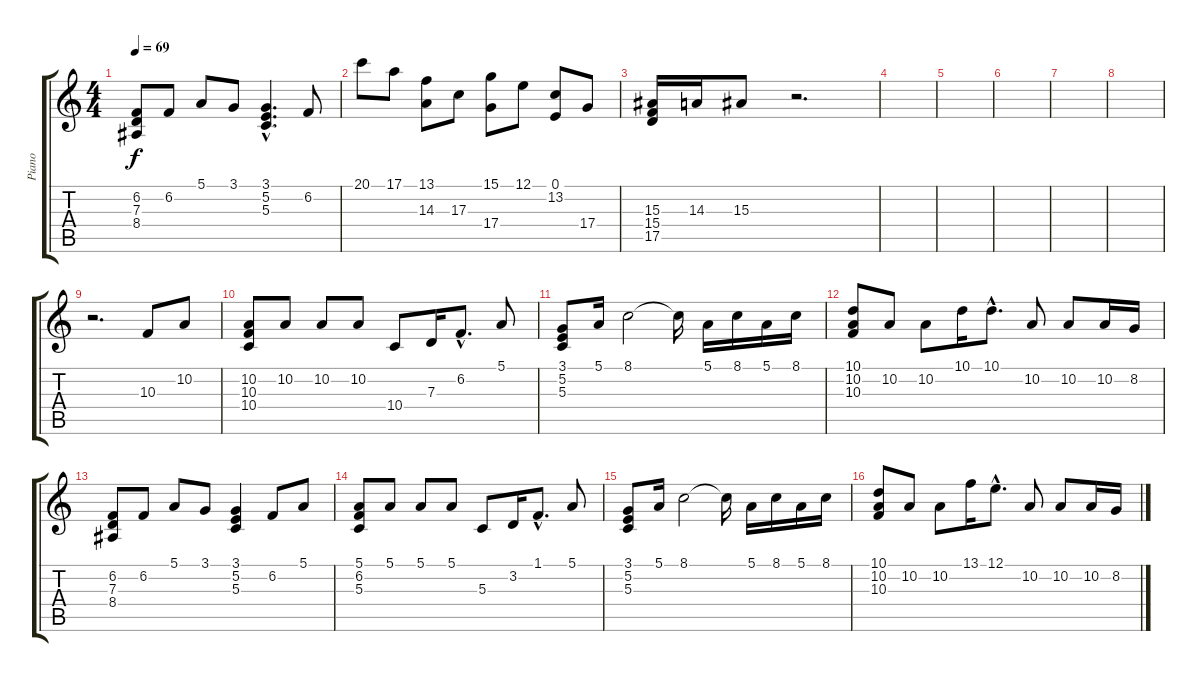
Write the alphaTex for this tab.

\track ("Piano" "Piano") {instrument acousticgrandpiano}
\staff {score tabs}
\tuning (E4 B3 G3 D3 A2 E2) {hide}
\ts (4 4)
\tempo 69
\clef g2
\ks c
(6.2 7.3 8.4).8{dy f} 6.2.8 5.1.8 3.1.8 (3.1{hac} 5.2{hac} 5.3{hac}).4{d} 6.2.8 |
20.1.8{instrument acousticgrandpiano} 17.1.8 (13.1 14.3).8 17.3.8 (15.1 17.4).8 12.1.8 (0.1 13.2).8 17.4.8 |
(15.3 15.4 17.5).16 14.3.16 15.3.8 r.2{d} |
|
|
|
|
|
r.2{d} 10.3.8{instrument acousticgrandpiano} 10.2.8 |
(10.2 10.3 10.4).8{instrument acousticguitarnylon} 10.2.8 10.2.8 10.2.8 10.4.8 7.3.16 6.2{hac}.8{d} 5.1.8 |
(3.1 5.2 5.3).8 5.1.16 8.1.2 8.1{t}.16 5.1.16 8.1.16 5.1.16 8.1.16 |
(10.1 10.2 10.3).8 10.2.8 10.2.8 10.1.16 10.1{hac}.8{d} 10.2.8 10.2.8 10.2.16 8.2.16 |
(6.2 7.3 8.4).8 6.2.8 5.1.8 3.1.8 (3.1 5.2 5.3).4 6.2.8 5.1.8 |
(5.1 6.2 5.3).8 5.1.8 5.1.8 5.1.8 5.3.8 3.2.16 1.1{hac}.8{d} 5.1.8 |
(3.1 5.2 5.3).8 5.1.16 8.1.2 8.1{t}.16 5.1.16 8.1.16 5.1.16 8.1.16 |
(10.1 10.2 10.3).8 10.2.8 10.2.8 13.1.16 12.1{hac}.8{d} 10.2.8 10.2.8 10.2.16 8.2.16
